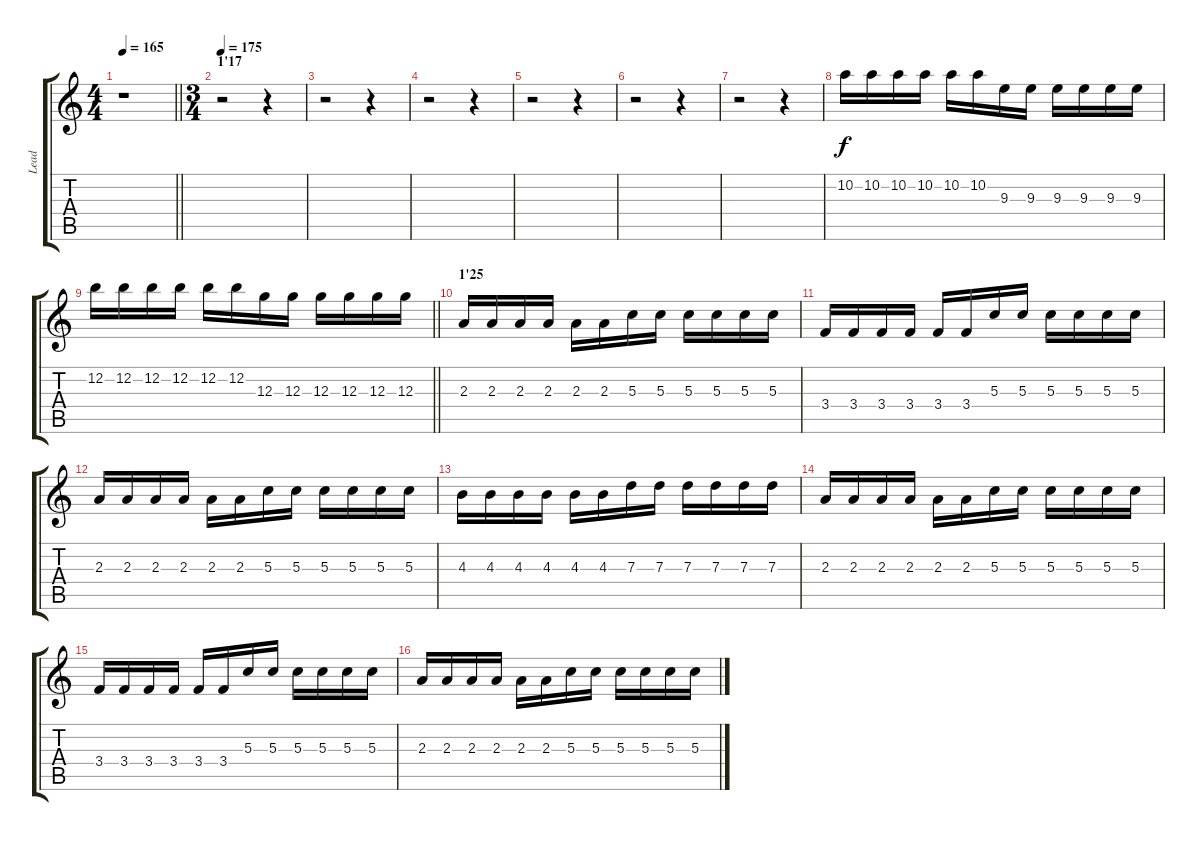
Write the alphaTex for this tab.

\track ("Lead" "Lead") {instrument distortionguitar}
\staff {score tabs}
\tuning (E4 B3 G3 D3 A2 E2) {hide}
\ts (4 4)
\tempo 165
\clef g2
\barLineRight lightlight
\ks c
r.1{dy f} |
\ts (3 4)
\section ("" "1'17")
\tempo 175
r.2 r.4 |
r.2 r.4 |
r.2 r.4 |
r.2 r.4 |
r.2 r.4 |
r.2 r.4 |
10.2.16 10.2.16 10.2.16 10.2.16 10.2.16 10.2.16 9.3.16 9.3.16 9.3.16 9.3.16 9.3.16 9.3.16 |
\barLineRight lightlight
12.2.16 12.2.16 12.2.16 12.2.16 12.2.16 12.2.16 12.3.16 12.3.16 12.3.16 12.3.16 12.3.16 12.3.16 |
\section ("" "1'25")
2.3.16 2.3.16 2.3.16 2.3.16 2.3.16 2.3.16 5.3.16 5.3.16 5.3.16 5.3.16 5.3.16 5.3.16 |
3.4.16 3.4.16 3.4.16 3.4.16 3.4.16 3.4.16 5.3.16 5.3.16 5.3.16 5.3.16 5.3.16 5.3.16 |
2.3.16 2.3.16 2.3.16 2.3.16 2.3.16 2.3.16 5.3.16 5.3.16 5.3.16 5.3.16 5.3.16 5.3.16 |
4.3.16 4.3.16 4.3.16 4.3.16 4.3.16 4.3.16 7.3.16 7.3.16 7.3.16 7.3.16 7.3.16 7.3.16 |
2.3.16 2.3.16 2.3.16 2.3.16 2.3.16 2.3.16 5.3.16 5.3.16 5.3.16 5.3.16 5.3.16 5.3.16 |
3.4.16 3.4.16 3.4.16 3.4.16 3.4.16 3.4.16 5.3.16 5.3.16 5.3.16 5.3.16 5.3.16 5.3.16 |
2.3.16 2.3.16 2.3.16 2.3.16 2.3.16 2.3.16 5.3.16 5.3.16 5.3.16 5.3.16 5.3.16 5.3.16
